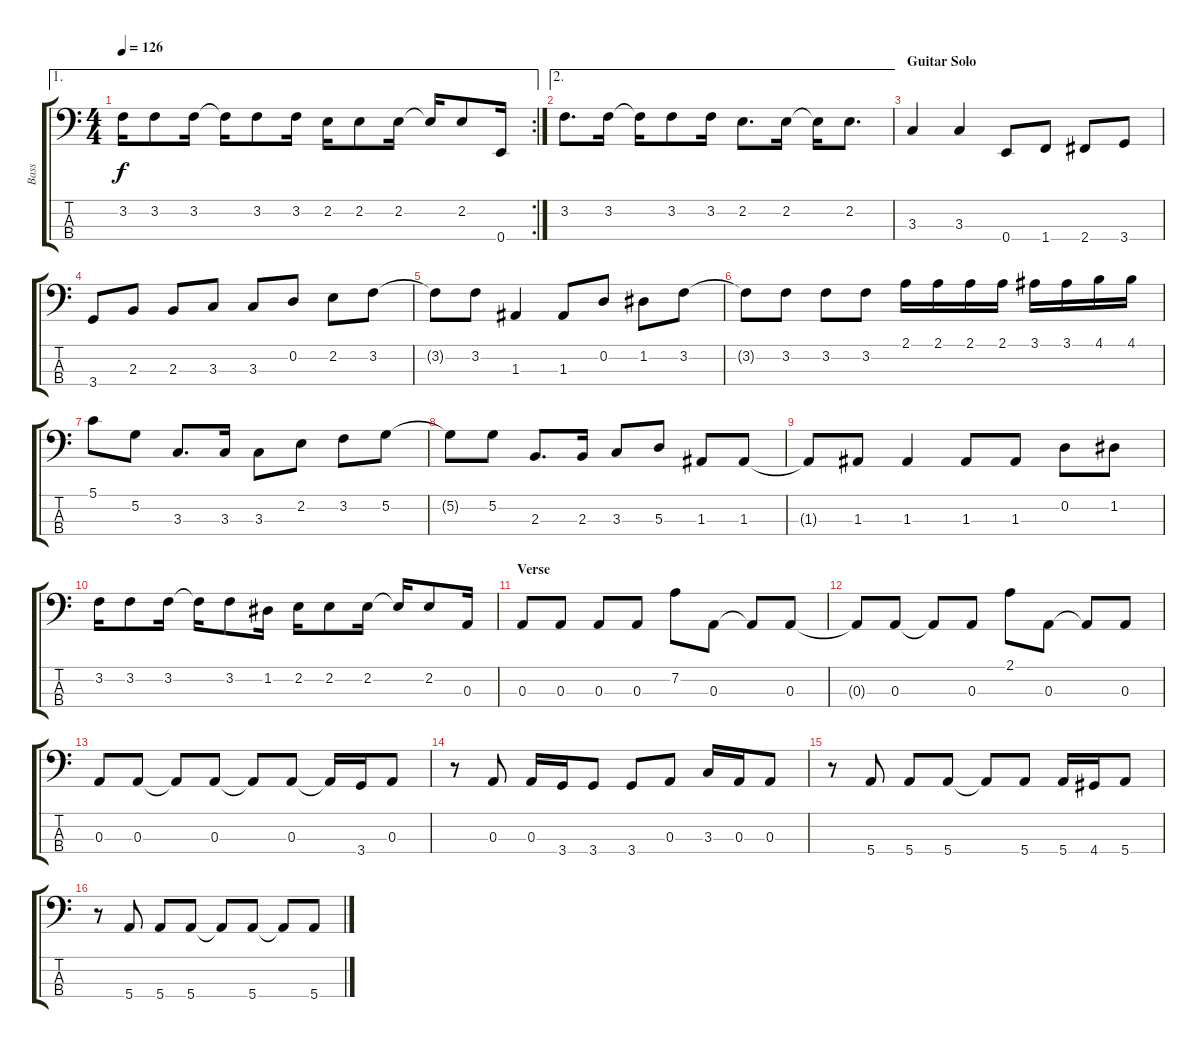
\track ("Bass" "Bass") {instrument electricbassfinger}
\staff {score tabs}
\tuning (G2 D2 A1 E1) {hide}
\ae 1
\rc 2
\ts (4 4)
\tempo 126
\clef f4
\ks c
3.2.16{dy f} 3.2.8 3.2.16 3.2{t}.16 3.2.8 3.2.16 2.2.16 2.2.8 2.2.16 2.2{t}.16 2.2.8 0.4.16 |
\ae 2
3.2.8{d} 3.2.16 3.2{t}.16 3.2.8 3.2.16 2.2.8{d} 2.2.16 2.2{t}.16 2.2.8{d} |
\section ("" "Guitar Solo")
3.3.4 3.3.4 0.4.8 1.4.8 2.4.8 3.4.8 |
3.4.8 2.3.8 2.3.8 3.3.8 3.3.8 0.2.8 2.2.8 3.2.8 |
3.2{t}.8 3.2.8 1.3.4 1.3.8 0.2.8 1.2.8 3.2.8 |
3.2{t}.8 3.2.8 3.2.8 3.2.8 2.1.16 2.1.16 2.1.16 2.1.16 3.1.16 3.1.16 4.1.16 4.1.16 |
5.1.8 5.2.8 3.3.8{d} 3.3.16 3.3.8 2.2.8 3.2.8 5.2.8 |
5.2{t}.8 5.2.8 2.3.8{d} 2.3.16 3.3.8 5.3.8 1.3.8 1.3.8 |
1.3{t}.8 1.3.8 1.3.4 1.3.8 1.3.8 0.2.8 1.2.8 |
3.2.16 3.2.8 3.2.16 3.2{t}.16 3.2.8 1.2.16 2.2.16 2.2.8 2.2.16 2.2{t}.16 2.2.8 0.3.16 |
\section ("" "Verse")
0.3.8 0.3.8 0.3.8 0.3.8 7.2.8 0.3.8 0.3{t}.8 0.3.8 |
0.3{t}.8 0.3.8 0.3{t}.8 0.3.8 2.1.8 0.3.8 0.3{t}.8 0.3.8 |
0.3.8 0.3.8 0.3{t}.8 0.3.8 0.3{t}.8 0.3.8 0.3{t}.16 3.4.16 0.3.8 |
r.8 0.3.8 0.3.16 3.4.16 3.4.8 3.4.8 0.3.8 3.3.16 0.3.16 0.3.8 |
r.8 5.4.8 5.4.8 5.4.8 5.4{t}.8 5.4.8 5.4.16 4.4.16 5.4.8 |
r.8 5.4.8 5.4.8 5.4.8 5.4{t}.8 5.4.8 5.4{t}.8 5.4.8
